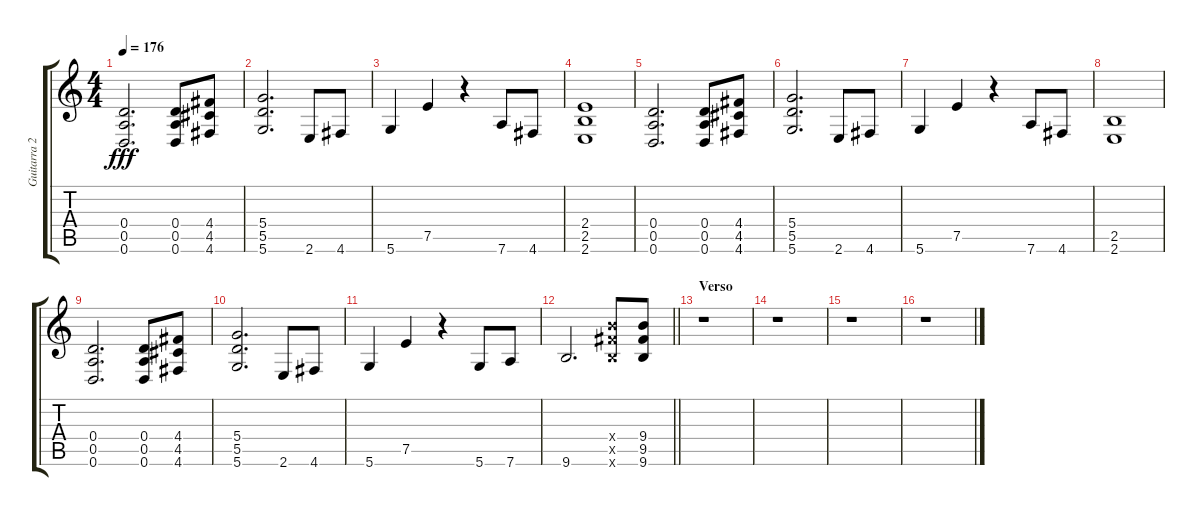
\track ("Guitarra 2" "Guitarra 2") {instrument distortionguitar}
\staff {score tabs}
\tuning (E4 B3 G3 D3 A2 D2) {hide}
\ts (4 4)
\tempo 176
\clef g2
\ks c
(0.4 0.5 0.6).2{d dy fff} (0.4 0.5 0.6).8 (4.4 4.5 4.6).8 |
(5.4 5.5 5.6).2{d} 2.6.8 4.6.8 |
5.6.4 7.5.4 r.4 7.6.8 4.6.8 |
(2.4 2.5 2.6).1 |
(0.4 0.5 0.6).2{d} (0.4 0.5 0.6).8 (4.4 4.5 4.6).8 |
(5.4 5.5 5.6).2{d} 2.6.8 4.6.8 |
5.6.4 7.5.4 r.4 7.6.8 4.6.8 |
(2.5 2.6).1 |
(0.4 0.5 0.6).2{d} (0.4 0.5 0.6).8 (4.4 4.5 4.6).8 |
(5.4 5.5 5.6).2{d} 2.6.8 4.6.8 |
5.6.4 7.5.4 r.4 5.6.8 7.6.8 |
\barLineRight lightlight
9.6.2{d} (9.4{x} 9.5{x} 9.6{x}).8 (9.4 9.5 9.6).8 |
\section ("" "Verso")
r.1 |
r.1 |
r.1 |
r.1
